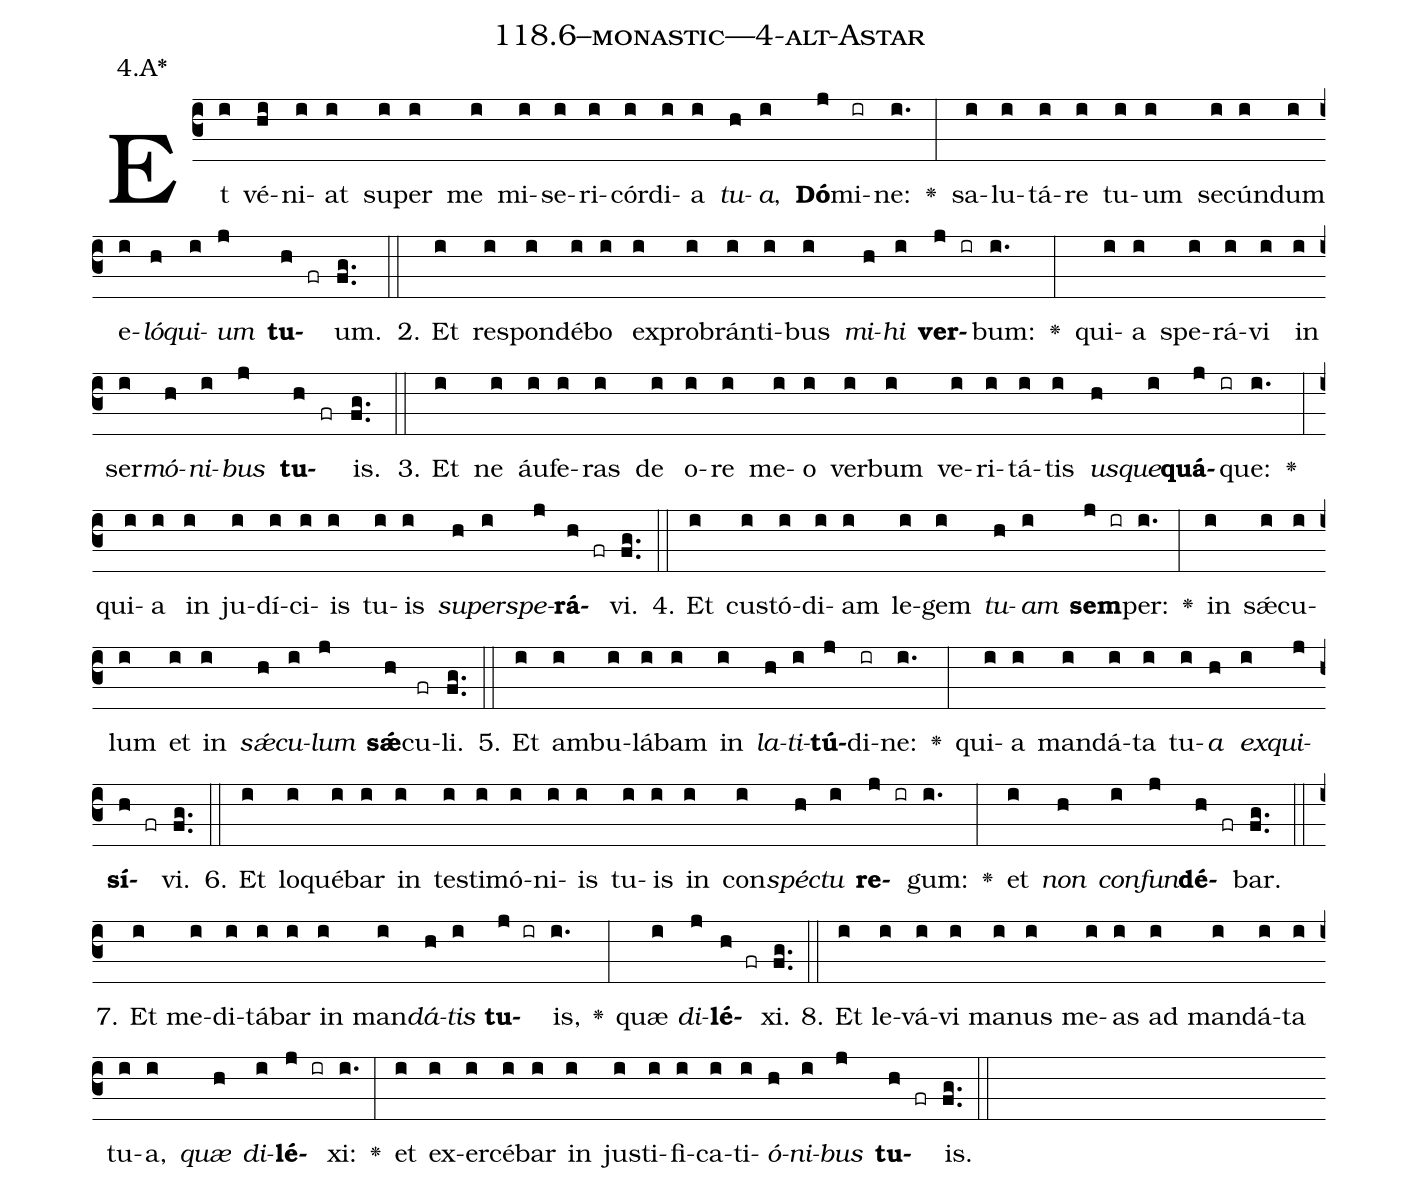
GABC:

name: 118.6--monastic---4-alt-Astar;
annotation: 4.A*;
%%
(c3)Et(i) vé(hi)ni(i)at(i) su(i)per(i) me(i) mi(i)se(i)ri(i)cór(i)di(i)a(i) <i>tu</i>(h)<i>a</i>,(i) <b>Dó</b>(j)mi(ir)ne:(i.) <v>\greheightstar</v>(:) sa(i)lu(i)tá(i)re(i) tu(i)um(i) se(i)cún(i)dum(i) e(i)<i>ló</i>(h)<i>qui</i>(i)<i>um</i>(j) <b>tu</b>(h fr)um.(fg..) (::)
2. Et(i) re(i)spon(i)dé(i)bo(i) ex(i)pro(i)brán(i)ti(i)bus(i) <i>mi</i>(h)<i>hi</i>(i) <b>ver</b>(j ir)bum:(i.) <v>\greheightstar</v>(:) qui(i)a(i) spe(i)rá(i)vi(i) in(i) ser(i)<i>mó</i>(h)<i>ni</i>(i)<i>bus</i>(j) <b>tu</b>(h fr)is.(fg..) (::)
3. Et(i) ne(i) áu(i)fe(i)ras(i) de(i) o(i)re(i) me(i)o(i) ver(i)bum(i) ve(i)ri(i)tá(i)tis(i) <i>us</i>(h)<i>que</i>(i)<b>quá</b>(j ir)que:(i.) <v>\greheightstar</v>(:) qui(i)a(i) in(i) ju(i)dí(i)ci(i)is(i) tu(i)is(i) <i>su</i>(h)<i>per</i>(i)<i>spe</i>(j)<b>rá</b>(h fr)vi.(fg..) (::)
4. Et(i) cus(i)tó(i)di(i)am(i) le(i)gem(i) <i>tu</i>(h)<i>am</i>(i) <b>sem</b>(j ir)per:(i.) <v>\greheightstar</v>(:) in(i) sǽ(i)cu(i)lum(i) et(i) in(i) <i>sǽ</i>(h)<i>cu</i>(i)<i>lum</i>(j) <b>sǽ</b>(h)cu(fr)li.(fg..) (::)
5. Et(i) am(i)bu(i)lá(i)bam(i) in(i) <i>la</i>(h)<i>ti</i>(i)<b>tú</b>(j)di(ir)ne:(i.) <v>\greheightstar</v>(:) qui(i)a(i) man(i)dá(i)ta(i) tu(i)<i>a</i>(h) <i>ex</i>(i)<i>qui</i>(j)<b>sí</b>(h fr)vi.(fg..) (::)
6. Et(i) lo(i)qué(i)bar(i) in(i) tes(i)ti(i)mó(i)ni(i)is(i) tu(i)is(i) in(i) con(i)<i>spéc</i>(h)<i>tu</i>(i) <b>re</b>(j ir)gum:(i.) <v>\greheightstar</v>(:) et(i) <i>non</i>(h) <i>con</i>(i)<i>fun</i>(j)<b>dé</b>(h fr)bar.(fg..) (::)
7. Et(i) me(i)di(i)tá(i)bar(i) in(i) man(i)<i>dá</i>(h)<i>tis</i>(i) <b>tu</b>(j ir)is,(i.) <v>\greheightstar</v>(:) quæ(i) <i>di</i>(j)<b>lé</b>(h fr)xi.(fg..) (::)
8. Et(i) le(i)vá(i)vi(i) ma(i)nus(i) me(i)as(i) ad(i) man(i)dá(i)ta(i) tu(i)a,(i) <i>quæ</i>(h) <i>di</i>(i)<b>lé</b>(j ir)xi:(i.) <v>\greheightstar</v>(:) et(i) ex(i)er(i)cé(i)bar(i) in(i) jus(i)ti(i)fi(i)ca(i)ti(i)<i>ó</i>(h)<i>ni</i>(i)<i>bus</i>(j) <b>tu</b>(h fr)is.(fg..) (::)
